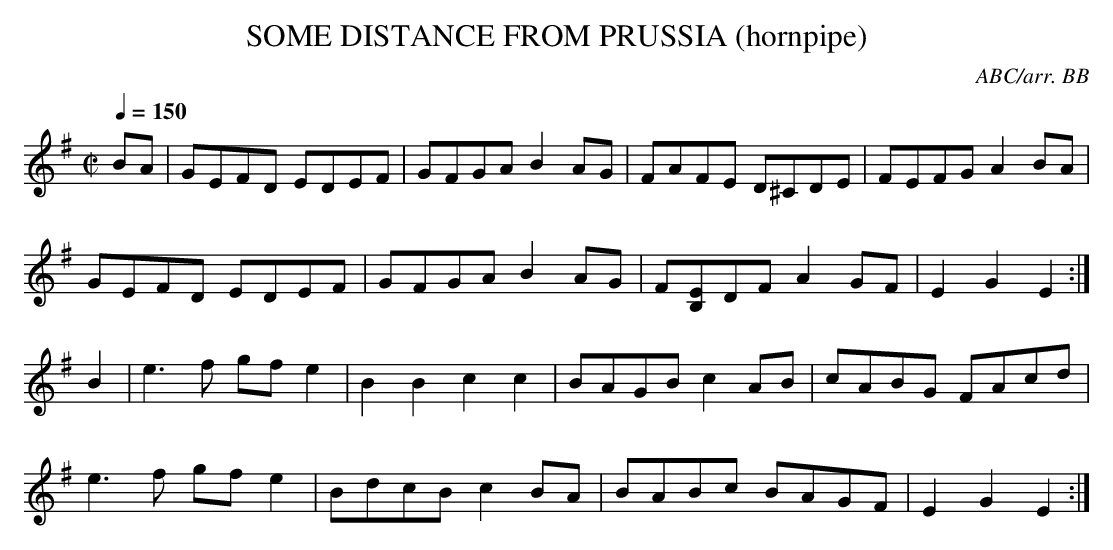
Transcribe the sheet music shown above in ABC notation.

X:1
T:SOME DISTANCE FROM PRUSSIA (hornpipe)
C:ABC/arr. BB
Q:1/4=150
Y:"reel"
version. I've removed them in my Em arrangement.
others in this collection) came from!
M:C|
L:1/8
K:Em % source key = Gm
BA|GEFD EDEF|GFGA B2AG|FAFE D^CDE|FEFG A2BA |
GEFD EDEF|GFGA B2AG|F[EB,]DF A2GF|E2G2E2 :|
B2|e3f gfe2|B2B2 c2c2|BAGB c2AB|cABG FAcd |
e3f gfe2|BdcB c2BA|BABc BAGF |E2G2E2 :|
